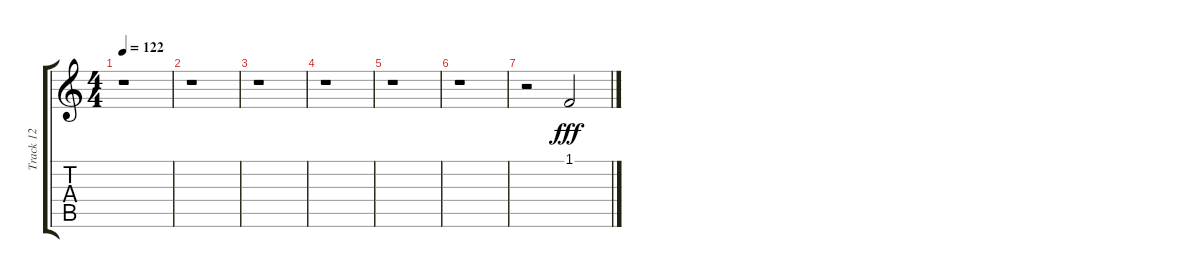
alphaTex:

\track ("Track 12" "Track 12") {instrument reversecymbal}
\staff {score tabs}
\tuning (E4 B3 G3 D3 A2 E2) {hide}
\ts (4 4)
\tempo 122
\clef g2
\ks c
r.1{dy fff} |
r.1 |
r.1 |
r.1 |
r.1 |
r.1 |
r.2 1.1.2
